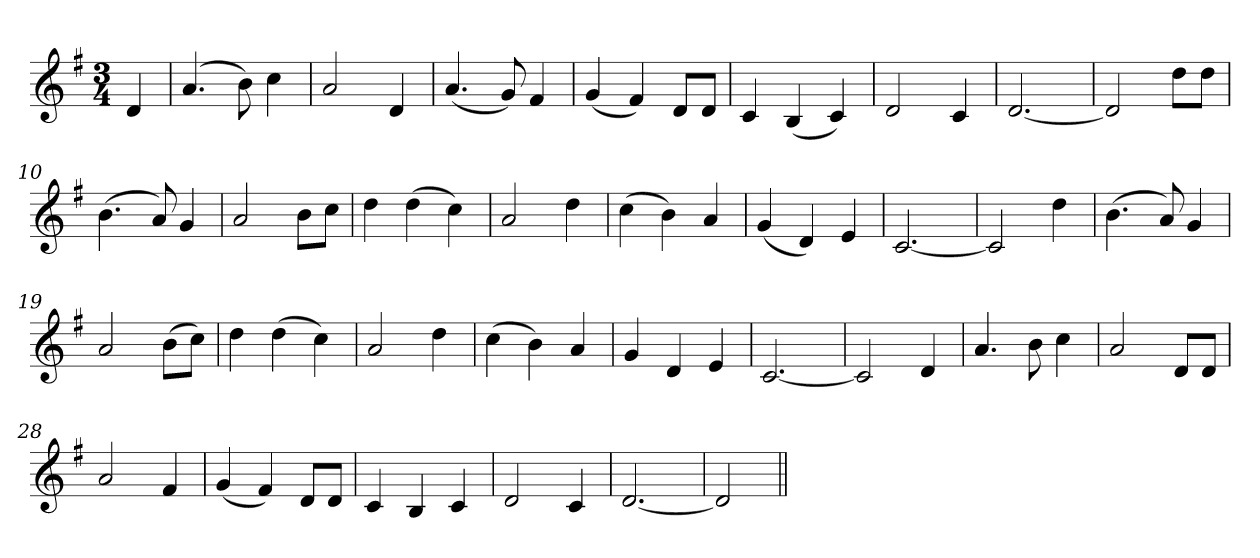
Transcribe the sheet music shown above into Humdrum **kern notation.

**kern
*part1
*staff1
*clefG2
*k[f#]
*M3/4
*MM140
=1
4d/
=2
(>4.a/
8b\)
4cc\
=3
2a/
4d/
=4
(<4.a/
8g/)
4f#/
=5
(<4g/
4f#/)
8d/L
8d/J
=6
4c/
(<4B/
4c/)
=7
2d/
4c/
=8
[2.d/
=9
2d/]
8dd\L
8dd\J
=10
(>4.b\
8a/)
4g/
=11
2a/
8b\L
8cc\J
=12
4dd\
(>4dd\
4cc\)
=13
2a/
4dd\
!!LO:LB:g=z
=14
(>4cc\
4b\)
4a/
=15
(<4g/
4d/)
4e/
=16
[2.c/
=17
2c/]
4dd\
=18
(>4.b\
8a/)
4g/
=19
2a/
(>8b\L
8cc\J)
=20
4dd\
(>4dd\
4cc\)
=21
2a/
4dd\
=22
(>4cc\
4b\)
4a/
=23
4g/
4d/
4e/
=24
[2.c/
=25
2c/]
4d/
=26
4.a/
8b\
4cc\
=27
2a/
8d/L
8d/J
!!LO:LB:g=z
=28
2a/
4f#/
=29
(<4g/
4f#/)
8d/L
8d/J
=30
4c/
4B/
4c/
=31
2d/
4c/
=32
[2.d/
=33
2d/]
=||
*-
